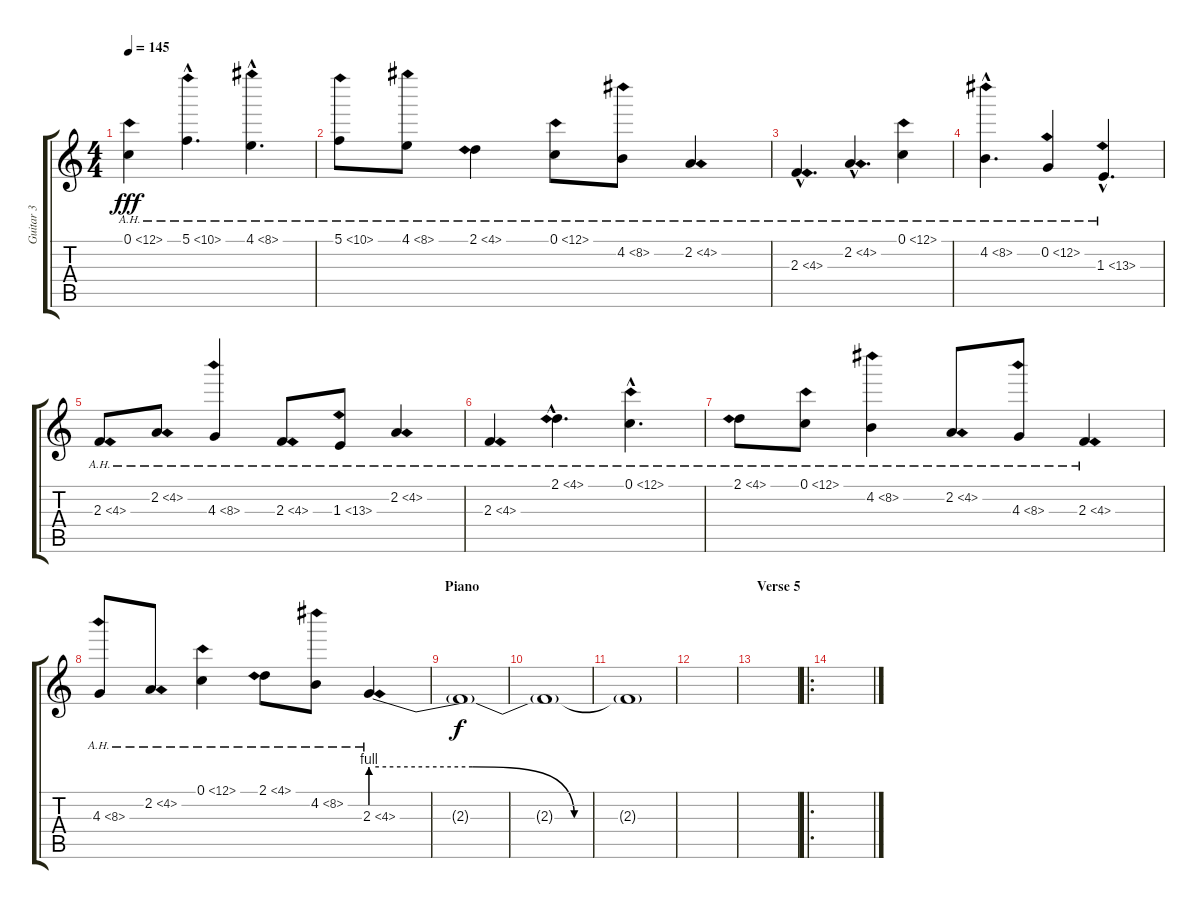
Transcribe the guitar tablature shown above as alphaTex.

\track ("Guitar 3" "Guitar 3") {instrument distortionguitar}
\staff {score tabs}
\tuning (C4 G3 Eb3 Bb2 F2 C2) {hide}
\ts (4 4)
\tempo 145
\clef g2
\ks c
0.1{ah 12}.4{dy fff} 5.1{ah 5 hac}.4{d} 4.1{ah 4 hac}.4{d} |
5.1{ah 5}.8 4.1{ah 4}.8 2.1{ah 2}.4 0.1{ah 12}.8 4.2{ah 4}.8 2.2{ah 2}.4 |
2.3{ah 2 hac}.4{d} 2.2{ah 2 hac}.4{d} 0.1{ah 12}.4 |
4.2{ah 4 hac}.4{d} 0.2{ah 12}.4 1.3{ah 12 hac}.4{d} |
2.3{ah 2}.8 2.2{ah 2}.8 4.3{ah 4}.4 2.3{ah 2}.8 1.3{ah 12}.8 2.2{ah 2}.4 |
2.3{ah 2}.4 2.1{ah 2 hac}.4{d} 0.1{ah 12 hac}.4{d} |
2.1{ah 2}.8 0.1{ah 12}.8 4.2{ah 4}.4 2.2{ah 2}.8 4.3{ah 4}.8 2.3{ah 2}.4 |
4.3{ah 4}.8 2.2{ah 2}.8 0.1{ah 12}.4 2.1{ah 2}.8 4.2{ah 4}.8 2.3{be (custom 0 4 20 4 40 0 60 0) ah 2}.4 |
\section ("" "Piano")
2.3{t}.1{dy f} |
2.3{t}.1 |
2.3{t}.1 |
|
\section ("" "Verse 5")
|
\ro
